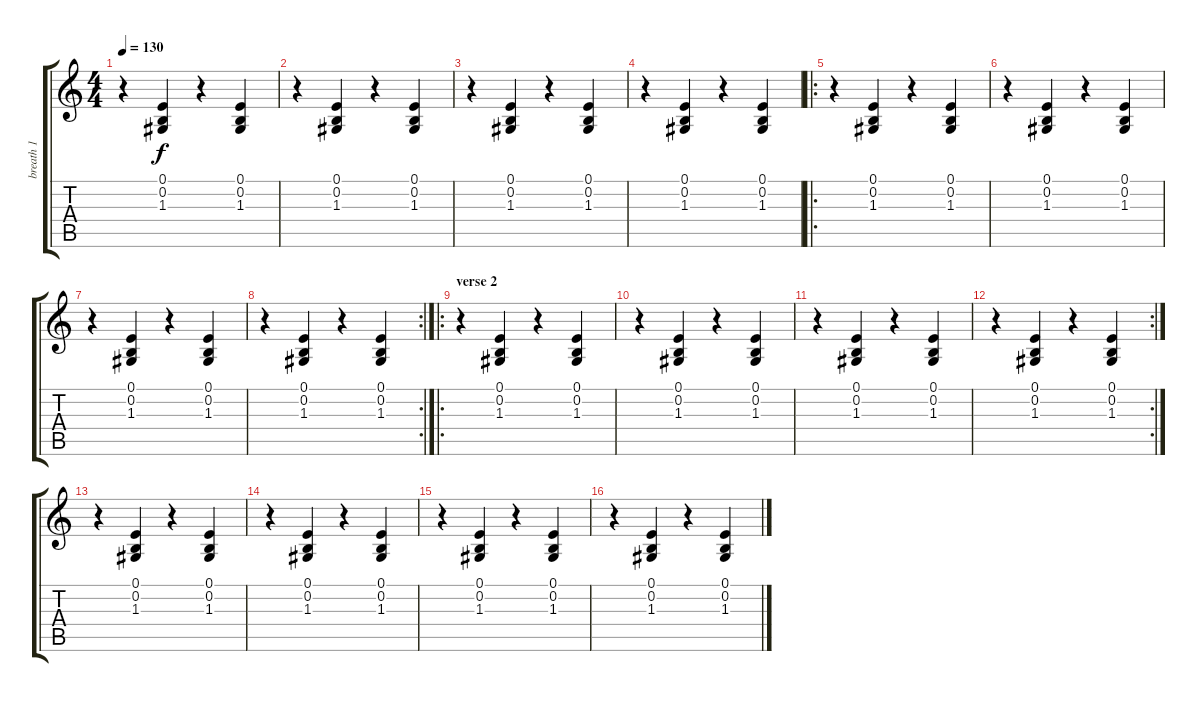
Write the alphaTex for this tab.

\track ("breath 1" "breath 1") {instrument breathnoise}
\staff {score tabs}
\tuning (E4 B3 G3 D3 A2 E2) {hide}
\ts (4 4)
\tempo 130
\clef g2
\ks c
r.4{dy f} (0.1 0.2 1.3).4 r.4 (0.1 0.2 1.3).4 |
r.4 (0.1 0.2 1.3).4 r.4 (0.1 0.2 1.3).4 |
r.4 (0.1 0.2 1.3).4 r.4 (0.1 0.2 1.3).4 |
r.4 (0.1 0.2 1.3).4 r.4 (0.1 0.2 1.3).4 |
\ro
r.4 (0.1 0.2 1.3).4 r.4 (0.1 0.2 1.3).4 |
r.4 (0.1 0.2 1.3).4 r.4 (0.1 0.2 1.3).4 |
r.4 (0.1 0.2 1.3).4 r.4 (0.1 0.2 1.3).4 |
\rc 2
r.4 (0.1 0.2 1.3).4 r.4 (0.1 0.2 1.3).4 |
\ro
\section ("" "verse 2")
r.4 (0.1 0.2 1.3).4 r.4 (0.1 0.2 1.3).4 |
r.4 (0.1 0.2 1.3).4 r.4 (0.1 0.2 1.3).4 |
r.4 (0.1 0.2 1.3).4 r.4 (0.1 0.2 1.3).4 |
\rc 2
r.4 (0.1 0.2 1.3).4 r.4 (0.1 0.2 1.3).4 |
r.4 (0.1 0.2 1.3).4 r.4 (0.1 0.2 1.3).4 |
r.4 (0.1 0.2 1.3).4 r.4 (0.1 0.2 1.3).4 |
r.4 (0.1 0.2 1.3).4 r.4 (0.1 0.2 1.3).4 |
r.4 (0.1 0.2 1.3).4 r.4 (0.1 0.2 1.3).4
